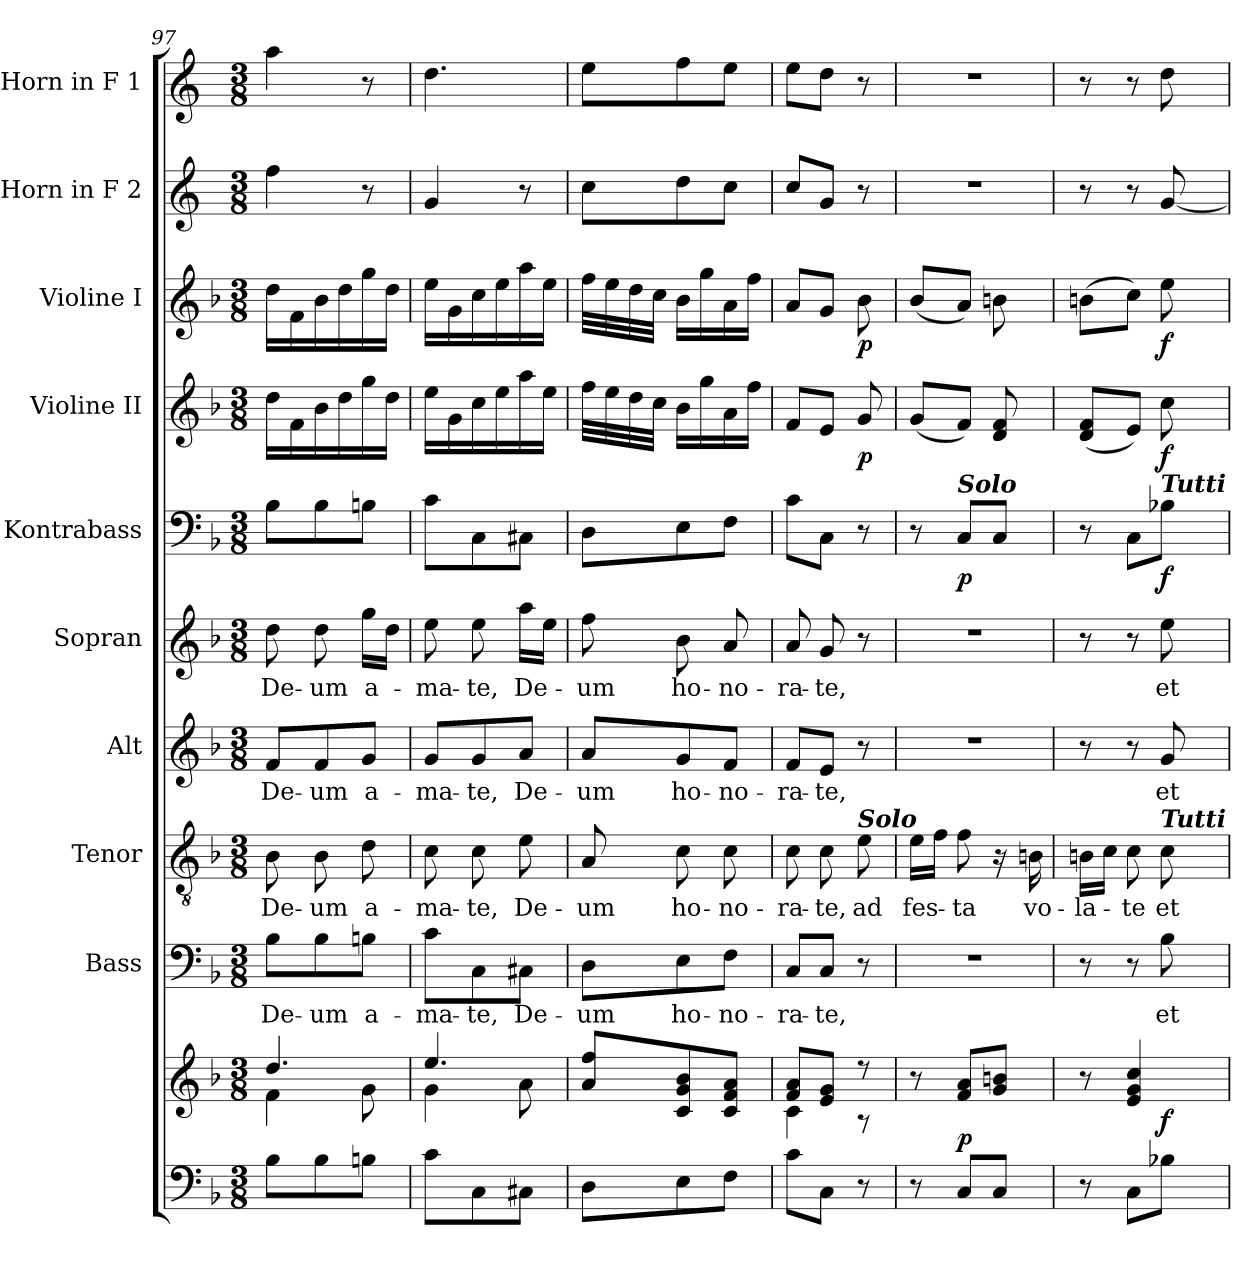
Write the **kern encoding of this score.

**kern	**kern	**dynam	**kern	**text	**kern	**text	**kern	**text	**kern	**text	**kern	**dynam	**kern	**dynam	**kern	**dynam	**kern	**kern
*part10	*part10	*part10	*part9	*part9	*part8	*part8	*part7	*part7	*part6	*part6	*part5	*part5	*part4	*part4	*part3	*part3	*part2	*part1
*staff11	*staff10	*staff10/11	*staff9	*staff9	*staff8	*staff8	*staff7	*staff7	*staff6	*staff6	*staff5	*staff5	*staff4	*staff4	*staff3	*staff3	*staff2	*staff1
*	*	*	*I"Bass	*	*I"Tenor	*	*I"Alt	*	*I"Sopran	*	*I"Kontrabass	*	*I"Violine II	*	*I"Violine I	*	*I"Horn in F 2	*I"Horn in F 1
*	*	*	*I'B.	*	*I'T.	*	*I'A.	*	*I'S.	*	*I'Kb.	*	*I'Vl. II	*	*I'Vl. I	*	*	*
*clefF4	*clefG2	*	*clefF4	*	*clefGv2	*	*clefG2	*	*clefG2	*	*clefF4	*	*clefG2	*	*clefG2	*	*clefG2	*clefG2
*	*	*	*	*	*	*	*	*	*	*	*ITrd7c12	*	*	*	*	*	*ITrd4c7	*ITrd4c7
*k[b-]	*k[b-]	*	*k[b-]	*	*k[b-]	*	*k[b-]	*	*k[b-]	*	*k[b-]	*	*k[b-]	*	*k[b-]	*	*k[b-]	*k[b-]
*F:	*F:	*	*F:	*	*F:	*	*F:	*	*F:	*	*F:	*	*F:	*	*F:	*	*F:	*F:
*M3/8	*M3/8	*	*M3/8	*	*M3/8	*	*M3/8	*	*M3/8	*	*M3/8	*	*M3/8	*	*M3/8	*	*M3/8	*M3/8
=97	=97	=97	=97	=97	=97	=97	=97	=97	=97	=97	=97	=97	=97	=97	=97	=97	=97	=97
*	*^	*	*	*	*	*	*	*	*	*	*	*	*	*	*	*	*	*
!	!	!	!	!	!LO:LY:b	!	!LO:LY:b	!	!LO:LY:b	!	!LO:LY:b	!	!	!	!	!	!	!	!
8B-\L	4.dd/	4f\	.	8B-\L	De-	8B-\	De-	8f/L	De-	8dd\	De-	8BB-\L	.	16dd\LL	.	16dd\LL	.	4b-\	4dd\
.	.	.	.	.	.	.	.	.	.	.	.	.	.	16f\	.	16f\	.	.	.
!	!	!	!	!	!LO:LY:b	!	!LO:LY:b	!	!LO:LY:b	!	!LO:LY:b	!	!	!	!	!	!	!	!
8B-\	.	.	.	8B-\	-um	8B-\	-um	8f/	-um	8dd\	-um	8BB-\	.	16b-\	.	16b-\	.	.	.
.	.	.	.	.	.	.	.	.	.	.	.	.	.	16dd\	.	16dd\	.	.	.
!	!	!	!	!	!LO:LY:b	!	!LO:LY:b	!	!LO:LY:b	!	!LO:LY:b	!	!	!	!	!	!	!	!
8Bn\J	.	8g\	.	8Bn\J	a-	8d\	a-	8g/J	a-	16gg\LL	a-	8BBn\J	.	16gg\	.	16gg\	.	8r	8r
.	.	.	.	.	.	.	.	.	.	16dd\JJ	.	.	.	16dd\JJ	.	16dd\JJ	.	.	.
!!LO:PB:g=z
=98	=98	=98	=98	=98	=98	=98	=98	=98	=98	=98	=98	=98	=98	=98	=98	=98	=98	=98	=98
!	!	!	!	!	!LO:LY:b	!	!LO:LY:b	!	!LO:LY:b	!	!LO:LY:b	!	!	!	!	!	!	!	!
8c\L	4.ee/	4g\	.	8c\L	-ma-	8c\	-ma-	8g/L	-ma-	8ee\	-ma-	8C\L	.	16ee\LL	.	16ee\LL	.	4c/	4.g\
.	.	.	.	.	.	.	.	.	.	.	.	.	.	16g\	.	16g\	.	.	.
!	!	!	!	!	!LO:LY:b	!	!LO:LY:b	!	!LO:LY:b	!	!LO:LY:b	!	!	!	!	!	!	!	!
8C\	.	.	.	8C\	-te,	8c\	-te,	8g/	-te,	8ee\	-te,	8CC\	.	16cc\	.	16cc\	.	.	.
.	.	.	.	.	.	.	.	.	.	.	.	.	.	16ee\	.	16ee\	.	.	.
!	!	!	!	!	!LO:LY:b	!	!LO:LY:b	!	!LO:LY:b	!	!LO:LY:b	!	!	!	!	!	!	!	!
8C#X\J	.	8a\	.	8C#X\J	De-	8e\	De-	8a/J	De-	16aa\LL	De-	8CC#X\J	.	16aa\	.	16aa\	.	8r	.
.	.	.	.	.	.	.	.	.	.	16ee\JJ	.	.	.	16ee\JJ	.	16ee\JJ	.	.	.
*	*v	*v	*	*	*	*	*	*	*	*	*	*	*	*	*	*	*	*	*
=99	=99	=99	=99	=99	=99	=99	=99	=99	=99	=99	=99	=99	=99	=99	=99	=99	=99	=99
!	!	!	!	!LO:LY:b	!	!LO:LY:b	!	!LO:LY:b	!	!LO:LY:b	!	!	!	!	!	!	!	!
8D\L	8a/ 8ff/L	.	8D\L	-um	8A/	-um	8a/L	-um	8ff\	-um	8DD\L	.	32ff\LLL	.	32ff\LLL	.	8f\L	8a\L
.	.	.	.	.	.	.	.	.	.	.	.	.	32ee\	.	32ee\	.	.	.
.	.	.	.	.	.	.	.	.	.	.	.	.	32dd\	.	32dd\	.	.	.
.	.	.	.	.	.	.	.	.	.	.	.	.	32cc\JJJ	.	32cc\JJJ	.	.	.
!	!	!	!	!LO:LY:b	!	!LO:LY:b	!	!LO:LY:b	!	!LO:LY:b	!	!	!	!	!	!	!	!
8E\	8c/ 8g/ 8b-/	.	8E\	ho-	8c\	ho-	8g/	ho-	8b-\	ho-	8EE\	.	16b-\LL	.	16b-\LL	.	8g\	8b-\
.	.	.	.	.	.	.	.	.	.	.	.	.	16gg\	.	16gg\	.	.	.
!	!	!	!	!LO:LY:b	!	!LO:LY:b	!	!LO:LY:b	!	!LO:LY:b	!	!	!	!	!	!	!	!
8F\J	8c/ 8f/ 8a/J	.	8F\J	-no-	8c\	-no-	8f/J	-no-	8a/	-no-	8FF\J	.	16a\	.	16a\	.	8f\J	8a\J
.	.	.	.	.	.	.	.	.	.	.	.	.	16ff\JJ	.	16ff\JJ	.	.	.
=100	=100	=100	=100	=100	=100	=100	=100	=100	=100	=100	=100	=100	=100	=100	=100	=100	=100	=100
*	*^	*	*	*	*	*	*	*	*	*	*	*	*	*	*	*	*	*
!	!	!	!	!	!LO:LY:b	!	!LO:LY:b	!	!LO:LY:b	!	!LO:LY:b	!	!	!	!	!	!	!	!
8c\L	8f/ 8a/L	4c\	.	8C/L	-ra-	8c\	-ra-	8f/L	-ra-	8a/	-ra-	8C\L	.	8f/L	.	8a/L	.	8f/L	8a\L
!	!	!	!	!	!LO:LY:b	!	!LO:LY:b	!	!LO:LY:b	!	!LO:LY:b	!	!	!	!	!	!	!	!
8C\J	8e/ 8g/J	.	.	8C/J	-te,	8c\	-te,	8e/J	-te,	8g/	-te,	8CC\J	.	8e/J	.	8g/J	.	8c/J	8g\J
!	!	!	!	!	!	!LO:TX:a:Bi:t=Solo	!	!	!	!	!	!	!	!	!	!	!	!	!
!	!	!	!	!	!	!	!LO:LY:b	!	!	!	!	!	!	!	!LO:DY:b	!	!LO:DY:b	!	!
8r	8r	8r	.	8r	.	8e\	ad	8r	.	8r	.	8r	.	8g/	p	8b-\	p	8r	8r
=101	=101	=101	=101	=101	=101	=101	=101	=101	=101	=101	=101	=101	=101	=101	=101	=101	=101	=101	=101
!	!	!	!	!	!	!	!LO:LY:b	!	!	!	!	!	!	!	!	!	!	!	!
*	*v	*v	*	*	*	*	*	*	*	*	*	*	*	*	*	*	*	*	*
8r	8r	.	4.r	.	16e\LL	fes-	4.r	.	4.r	.	8r	.	(<8g/L	.	(<8b-/L	.	4.r	4.r
.	.	.	.	.	16f\JJ	.	.	.	.	.	.	.	.	.	.	.	.	.
!	!	!	!	!	!	!	!	!	!	!	!LO:TX:a:Bi:t=Solo	!	!	!	!	!	!	!
!	!	!LO:DY:a=2	!	!	!	!LO:LY:b	!	!	!	!	!	!LO:DY:b	!	!	!	!	!	!
8C/L	8f/ 8a/L	p	.	.	8f\	-ta	.	.	.	.	8CC/L	p	8f/J)	.	8a/J)	.	.	.
8C/J	8g/ 8bn/J	.	.	.	16r	.	.	.	.	.	8CC/J	.	8d/ 8f/	.	8bn\	.	.	.
!	!	!	!	!	!	!LO:LY:b	!	!	!	!	!	!	!	!	!	!	!	!
.	.	.	.	.	16Bn\	vo-	.	.	.	.	.	.	.	.	.	.	.	.
=102	=102	=102	=102	=102	=102	=102	=102	=102	=102	=102	=102	=102	=102	=102	=102	=102	=102	=102
!	!	!	!	!	!	!LO:LY:b	!	!	!	!	!	!	!	!	!	!	!	!
8r	8r	.	8r	.	16Bn\LL	-la-	8r	.	8r	.	8r	.	(<8d/ 8f/L	.	(>8bn\L	.	8r	8r
.	.	.	.	.	16c\JJ	.	.	.	.	.	.	.	.	.	.	.	.	.
!	!	!	!	!	!	!LO:LY:b	!	!	!	!	!	!	!	!	!	!	!	!
8C\L	4e/ 4g/ 4cc/	.	8r	.	8c\	-te	8r	.	8r	.	8CC\L	.	8e/J)	.	8cc\J)	.	8r	8r
!	!	!	!	!	!	!	!	!	!	!	!LO:TX:a:Bi:t=Tutti	!	!	!	!	!	!	!
!	!	!	!	!	!LO:TX:a:Bi:t=Tutti	!	!	!	!	!	!	!	!	!	!	!	!	!
!	!	!LO:DY:a=2	!	!LO:LY:b	!	!LO:LY:b	!	!LO:LY:b	!	!LO:LY:b	!	!LO:DY:b	!	!LO:DY:b	!	!LO:DY:b	!	!
8B-X\J	.	f	8B-\	et	8c\	et	8g/	et	8ee\	et	8BB-X\J	f	8cc\	f	8ee\	f	[8c/	8g\
=	=	=	=	=	=	=	=	=	=	=	=	=	=	=	=	=	=	=
*-	*-	*-	*-	*-	*-	*-	*-	*-	*-	*-	*-	*-	*-	*-	*-	*-	*-	*-
